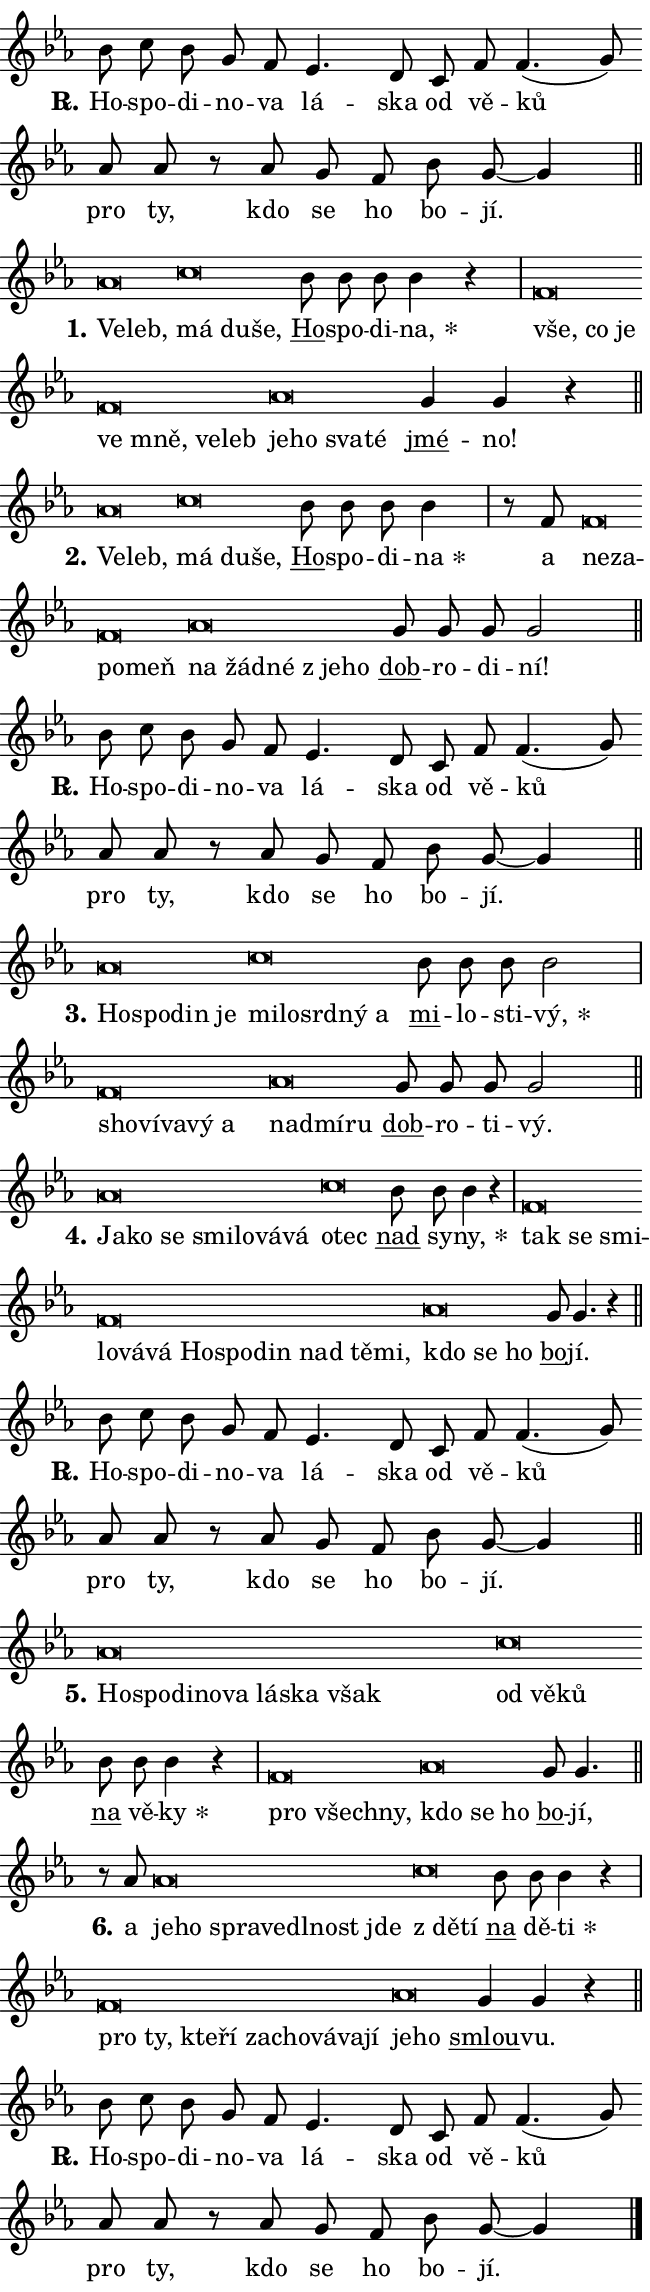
\version "2.24.0"
\header { tagline = "" }
\paper {
  indent = 0\cm
  top-margin = 0\cm
  right-margin = 0.13\cm % to fit lyric hyphens
  bottom-margin = 0\cm
  left-margin = 0\cm
  paper-width = 11\cm
  page-breaking = #ly:one-page-breaking
  system-system-spacing.basic-distance = #11
  score-system-spacing.basic-distance = #11
  ragged-last = ##f
}


%% Author: Thomas Morley
%% https://lists.gnu.org/archive/html/lilypond-user/2020-05/msg00002.html
#(define (line-position grob)
"Returns position of @var[grob} in current system:
   @code{'start}, if at first time-step
   @code{'end}, if at last time-step
   @code{'middle} otherwise
"
  (let* ((col (ly:item-get-column grob))
         (ln (ly:grob-object col 'left-neighbor))
         (rn (ly:grob-object col 'right-neighbor))
         (col-to-check-left (if (ly:grob? ln) ln col))
         (col-to-check-right (if (ly:grob? rn) rn col))
         (break-dir-left
           (and
             (ly:grob-property col-to-check-left 'non-musical #f)
             (ly:item-break-dir col-to-check-left)))
         (break-dir-right
           (and
             (ly:grob-property col-to-check-right 'non-musical #f)
             (ly:item-break-dir col-to-check-right))))
        (cond ((eqv? 1 break-dir-left) 'start)
              ((eqv? -1 break-dir-right) 'end)
              (else 'middle))))

#(define (tranparent-at-line-position vctor)
  (lambda (grob)
  "Relying on @code{line-position} select the relevant enry from @var{vctor}.
Used to determine transparency,"
    (case (line-position grob)
      ((end) (not (vector-ref vctor 0)))
      ((middle) (not (vector-ref vctor 1)))
      ((start) (not (vector-ref vctor 2))))))

noteHeadBreakVisibility =
#(define-music-function (break-visibility)(vector?)
"Makes @code{NoteHead}s transparent relying on @var{break-visibility}"
#{
  \override NoteHead.transparent =
    #(tranparent-at-line-position break-visibility)
#})

#(define delete-ledgers-for-transparent-note-heads
  (lambda (grob)
    "Reads whether a @code{NoteHead} is transparent.
If so this @code{NoteHead} is removed from @code{'note-heads} from
@var{grob}, which is supposed to be @code{LedgerLineSpanner}.
As a result ledgers are not printed for this @code{NoteHead}"
    (let* ((nhds-array (ly:grob-object grob 'note-heads))
           (nhds-list
             (if (ly:grob-array? nhds-array)
                 (ly:grob-array->list nhds-array)
                 '()))
           ;; Relies on the transparent-property being done before
           ;; Staff.LedgerLineSpanner.after-line-breaking is executed.
           ;; This is fragile ...
           (to-keep
             (remove
               (lambda (nhd)
                 (ly:grob-property nhd 'transparent #f))
               nhds-list)))
      ;; TODO find a better method to iterate over grob-arrays, similiar
      ;; to filter/remove etc for lists
      ;; For now rebuilt from scratch
      (set! (ly:grob-object grob 'note-heads)  '())
      (for-each
        (lambda (nhd)
          (ly:pointer-group-interface::add-grob grob 'note-heads nhd))
        to-keep))))

squashNotes = {
  \override NoteHead.X-extent = #'(-0.2 . 0.2)
  \override NoteHead.Y-extent = #'(-0.75 . 0)
  \override NoteHead.stencil =
    #(lambda (grob)
       (let ((pos (ly:grob-property grob 'staff-position)))
         (begin
           (if (< pos -7) (display "ERROR: Lower brevis then expected\n") (display ""))
           (if (<= pos -6) ly:text-interface::print ly:note-head::print))))
}
unSquashNotes = {
  \revert NoteHead.X-extent
  \revert NoteHead.Y-extent
  \revert NoteHead.stencil
}

hideNotes = \noteHeadBreakVisibility #begin-of-line-visible
unHideNotes = \noteHeadBreakVisibility #all-visible

% work-around for resetting accidentals
% https://lilypond.org/doc/v2.23/Documentation/notation/displaying-rhythms#unmetered-music
cadenzaMeasure = {
  \cadenzaOff
  \partial 1024 s1024
  \cadenzaOn
}

#(define-markup-command (accent layout props text) (markup?)
  "Underline accented syllable"
  (interpret-markup layout props
    #{\markup \override #'(offset . 4.3) \underline { #text }#}))

responsum = \markup \concat {
  "R" \hspace #-1.05 \path #0.1 #'((moveto 0 0.07) (lineto 0.9 0.8)) \hspace #0.05 "."
}

spaceSize = #0.6828661417322834 % exact space size for TeX Gyre Schola

\layout {
  \context {
    \Staff
    \remove "Time_signature_engraver"
    \override LedgerLineSpanner.after-line-breaking = #delete-ledgers-for-transparent-note-heads
  }
  \context {
    \Lyrics {
      \override LyricSpace.minimum-distance = \spaceSize
      \override LyricText.font-name = #"TeX Gyre Schola"
      \override LyricText.font-size = 1
      \override StanzaNumber.font-name = #"TeX Gyre Schola Bold"
      \override StanzaNumber.font-size = 1
    }
  }
  \context {
    \Score 
    \override NoteHead.text =
      #(lambda (grob) 
        (let ((pos (ly:grob-property grob 'staff-position)))
          #{\markup {
            \combine
              \halign #-0.55 \raise #(if (= pos -6) 0 0.5) \override #'(thickness . 2) \draw-line #'(3.2 . 0)
              \musicglyph "noteheads.sM1"
          }#}))
  }
}

% magnetic-lyrics.ily
%
%   written by
%     Jean Abou Samra <jean@abou-samra.fr>
%     Werner Lemberg <wl@gnu.org>
%
%   adapted by
%     Jiri Hon <jiri.hon@gmail.com>
%
% Version 2022-Apr-15

% https://www.mail-archive.com/lilypond-user@gnu.org/msg149350.html

#(define (Left_hyphen_pointer_engraver context)
   "Collect syllable-hyphen-syllable occurrences in lyrics and store
them in properties.  This engraver only looks to the left.  For
example, if the lyrics input is @code{foo -- bar}, it does the
following.

@itemize @bullet
@item
Set the @code{text} property of the @code{LyricHyphen} grob between
@q{foo} and @q{bar} to @code{foo}.

@item
Set the @code{left-hyphen} property of the @code{LyricText} grob with
text @q{foo} to the @code{LyricHyphen} grob between @q{foo} and
@q{bar}.
@end itemize

Use this auxiliary engraver in combination with the
@code{lyric-@/text::@/apply-@/magnetic-@/offset!} hook."
   (let ((hyphen #f)
         (text #f))
     (make-engraver
      (acknowledgers
       ((lyric-syllable-interface engraver grob source-engraver)
        (set! text grob)))
      (end-acknowledgers
       ((lyric-hyphen-interface engraver grob source-engraver)
        ;(when (not (grob::has-interface grob 'lyric-space-interface))
          (set! hyphen grob)));)
      ((stop-translation-timestep engraver)
       (when (and text hyphen)
         (ly:grob-set-object! text 'left-hyphen hyphen))
       (set! text #f)
       (set! hyphen #f)))))

#(define (lyric-text::apply-magnetic-offset! grob)
   "If the space between two syllables is less than the value in
property @code{LyricText@/.details@/.squash-threshold}, move the right
syllable to the left so that it gets concatenated with the left
syllable.

Use this function as a hook for
@code{LyricText@/.after-@/line-@/breaking} if the
@code{Left_@/hyphen_@/pointer_@/engraver} is active."
   (let ((hyphen (ly:grob-object grob 'left-hyphen #f)))
     (when hyphen
       (let ((left-text (ly:spanner-bound hyphen LEFT)))
         (when (grob::has-interface left-text 'lyric-syllable-interface)
           (let* ((common (ly:grob-common-refpoint grob left-text X))
                  (this-x-ext (ly:grob-extent grob common X))
                  (left-x-ext
                   (begin
                     ;; Trigger magnetism for left-text.
                     (ly:grob-property left-text 'after-line-breaking)
                     (ly:grob-extent left-text common X)))
                  ;; `delta` is the gap width between two syllables.
                  (delta (- (interval-start this-x-ext)
                            (interval-end left-x-ext)))
                  (details (ly:grob-property grob 'details))
                  (threshold (assoc-get 'squash-threshold details 0.2)))
             (when (< delta threshold)
               (let* (;; We have to manipulate the input text so that
                      ;; ligatures crossing syllable boundaries are not
                      ;; disabled.  For languages based on the Latin
                      ;; script this is essentially a beautification.
                      ;; However, for non-Western scripts it can be a
                      ;; necessity.
                      (lt (ly:grob-property left-text 'text))
                      (rt (ly:grob-property grob 'text))
                      (is-space (grob::has-interface hyphen 'lyric-space-interface))
                      (space (if is-space " " ""))
                      (extra-delta (if is-space spaceSize 0))
                      ;; Append new syllable.
                      (ltrt-space (if (and (string? lt) (string? rt))
                                (string-append lt space rt)
                                (make-concat-markup (list lt space rt))))
                      ;; Right-align `ltrt` to the right side.
                      (ltrt-space-markup (grob-interpret-markup
                               grob
                               (make-translate-markup
                                (cons (interval-length this-x-ext) 0)
                                (make-right-align-markup ltrt-space)))))
                 (begin
                   ;; Don't print `left-text`.
                   (ly:grob-set-property! left-text 'stencil #f)
                   ;; Set text and stencil (which holds all collected
                   ;; syllables so far) and shift it to the left.
                   (ly:grob-set-property! grob 'text ltrt-space)
                   (ly:grob-set-property! grob 'stencil ltrt-space-markup)
                   (ly:grob-translate-axis! grob (- (- delta extra-delta)) X))))))))))


#(define (lyric-hyphen::displace-bounds-first grob)
   ;; Make very sure this callback isn't triggered too early.
   (let ((left (ly:spanner-bound grob LEFT))
         (right (ly:spanner-bound grob RIGHT)))
     (ly:grob-property left 'after-line-breaking)
     (ly:grob-property right 'after-line-breaking)
     (ly:lyric-hyphen::print grob)))

squashThreshold = #0.4

\layout {
  \context {
    \Lyrics
    \consists #Left_hyphen_pointer_engraver
    \override LyricText.after-line-breaking =
      #lyric-text::apply-magnetic-offset!
    \override LyricHyphen.stencil = #lyric-hyphen::displace-bounds-first
    \override LyricText.details.squash-threshold = \squashThreshold
    \override LyricHyphen.minimum-distance = 0
    \override LyricHyphen.minimum-length = \squashThreshold
  }
}

squashText = \override LyricText.details.squash-threshold = 9999
unSquashText = \override LyricText.details.squash-threshold = \squashThreshold

leftText = \override LyricText.self-alignment-X = #LEFT
unLeftText = \revert LyricText.self-alignment-X

starOffset = #(lambda (grob) 
                (let ((x_offset (ly:self-alignment-interface::aligned-on-x-parent grob)))
                  (if (= x_offset 0) 0 (+ x_offset 1.2))))

star = #(define-music-function (syllable)(string?)
"Append star separator at the end of a syllable"
#{
  \once \override LyricText.X-offset = #starOffset
  \lyricmode { \markup {
    #syllable
    \override #'((font-name . "TeX Gyre Schola Bold")) \hspace #0.2 \lower #0.65 \larger "*"
  } }
#})

starAccent = #(define-music-function (syllable)(string?)
"Append star separator at the end of a syllable and make accent"
#{
  \once \override LyricText.X-offset = #starOffset
  \lyricmode { \markup {
    \accent #syllable
    \override #'((font-name . "TeX Gyre Schola Bold")) \hspace #0.2 \lower #0.65 \larger "*"
  } }
#})

breath = #(define-music-function (syllable)(string?)
"Append breathing indicator at the end of a syllable"
#{
  \lyricmode { \markup { #syllable "+" } }
#})

optionalBreath = #(define-music-function (syllable)(string?)
"Append optional breathing indicator at the end of a syllable"
#{
  \lyricmode { \markup { #syllable "(+)" } }
#})


\score {
    <<
        \new Voice = "melody" { \cadenzaOn \key es \major \relative { bes'8 c bes g f es4. d8 \bar "" c f f4.( g8)] \bar "" as as \bar "" r as g f bes g~ g4 \cadenzaMeasure \bar "||" \break } }
        \new Lyrics \lyricsto "melody" { \lyricmode { \set stanza = \responsum
Ho -- spo -- di -- no -- va lá -- ska od vě -- ků pro ty, kdo se ho bo -- jí. } }
    >>
    \layout {}
}

\score {
    <<
        \new Voice = "melody" { \cadenzaOn \key es \major \relative { \squashNotes as'\breve*1/16 \hideNotes \breve*1/16 \bar "" \unHideNotes \unSquashNotes \squashNotes c\breve*1/16 \hideNotes \breve*1/16 \breve*1/16 \bar "" \unHideNotes \unSquashNotes \bar "" bes8 bes bes bes4 r \cadenzaMeasure \bar "|" \squashNotes f\breve*1/16 \hideNotes \breve*1/16 \bar "" \breve*1/16 \bar "" \breve*1/16 \bar "" \breve*1/16 \bar "" \breve*1/16 \breve*1/16 \bar "" \unHideNotes \unSquashNotes \squashNotes as\breve*1/16 \hideNotes \breve*1/16 \bar "" \breve*1/16 \breve*1/16 \bar "" \unHideNotes \unSquashNotes \bar "" g4 g r \cadenzaMeasure \bar "||" \break } }
        \new Lyrics \lyricsto "melody" { \lyricmode { \set stanza = "1."
\leftText Ve -- \squashText leb, \unSquashText má \squashText du -- še, \unLeftText \unSquashText \markup \accent Ho -- spo -- di -- \star na, \leftText vše, \squashText co je ve mně, ve -- leb \unSquashText je -- \squashText ho sva -- té \unLeftText \unSquashText \markup \accent jmé -- no! } }
    >>
    \layout {}
}

\score {
    <<
        \new Voice = "melody" { \cadenzaOn \key es \major \relative { \squashNotes as'\breve*1/16 \hideNotes \breve*1/16 \bar "" \unHideNotes \unSquashNotes \squashNotes c\breve*1/16 \hideNotes \breve*1/16 \breve*1/16 \bar "" \unHideNotes \unSquashNotes \bar "" bes8 bes bes bes4 \cadenzaMeasure \bar "|" r8 f8 \squashNotes f\breve*1/16 \hideNotes \breve*1/16 \bar "" \breve*1/16 \breve*1/16 \bar "" \unHideNotes \unSquashNotes \squashNotes as\breve*1/16 \hideNotes \breve*1/16 \bar "" \breve*1/16 \bar "" \breve*1/16 \breve*1/16 \bar "" \unHideNotes \unSquashNotes \bar "" g8 g g g2 \cadenzaMeasure \bar "||" \break } }
        \new Lyrics \lyricsto "melody" { \lyricmode { \set stanza = "2."
\leftText Ve -- \squashText leb, \unSquashText má \squashText du -- še, \unLeftText \unSquashText \markup \accent Ho -- spo -- di -- \star na a \leftText ne -- \squashText za -- po -- meň \unSquashText na \squashText žád -- né "z je" -- ho \unLeftText \unSquashText \markup \accent dob -- ro -- di -- ní! } }
    >>
    \layout {}
}

\score {
    <<
        \new Voice = "melody" { \cadenzaOn \key es \major \relative { bes'8 c bes g f es4. d8 \bar "" c f f4.( g8)] \bar "" as as \bar "" r as g f bes g~ g4 \cadenzaMeasure \bar "||" \break } }
        \new Lyrics \lyricsto "melody" { \lyricmode { \set stanza = \responsum
Ho -- spo -- di -- no -- va lá -- ska od vě -- ků pro ty, kdo se ho bo -- jí. } }
    >>
    \layout {}
}

\score {
    <<
        \new Voice = "melody" { \cadenzaOn \key es \major \relative { \squashNotes as'\breve*1/16 \hideNotes \breve*1/16 \bar "" \breve*1/16 \breve*1/16 \bar "" \unHideNotes \unSquashNotes \squashNotes c\breve*1/16 \hideNotes \breve*1/16 \bar "" \breve*1/16 \bar "" \breve*1/16 \breve*1/16 \bar "" \unHideNotes \unSquashNotes \bar "" bes8 bes bes bes2 \cadenzaMeasure \bar "|" \squashNotes f\breve*1/16 \hideNotes \breve*1/16 \bar "" \breve*1/16 \bar "" \breve*1/16 \breve*1/16 \bar "" \unHideNotes \unSquashNotes \squashNotes as\breve*1/16 \hideNotes \breve*1/16 \breve*1/16 \bar "" \unHideNotes \unSquashNotes \bar "" g8 g g g2 \cadenzaMeasure \bar "||" \break } }
        \new Lyrics \lyricsto "melody" { \lyricmode { \set stanza = "3."
\leftText Ho -- \squashText spo -- din je \unSquashText mi -- \squashText lo -- srd -- ný a \unLeftText \unSquashText \markup \accent mi -- lo -- sti -- \star vý, \leftText sho -- \squashText ví -- va -- vý a \unSquashText nad -- \squashText mí -- ru \unLeftText \unSquashText \markup \accent dob -- ro -- ti -- vý. } }
    >>
    \layout {}
}

\score {
    <<
        \new Voice = "melody" { \cadenzaOn \key es \major \relative { \squashNotes as'\breve*1/16 \hideNotes \breve*1/16 \bar "" \breve*1/16 \bar "" \breve*1/16 \bar "" \breve*1/16 \bar "" \breve*1/16 \breve*1/16 \bar "" \unHideNotes \unSquashNotes \squashNotes c\breve*1/16 \hideNotes \breve*1/16 \bar "" \unHideNotes \unSquashNotes \bar "" bes8 bes bes4 r \cadenzaMeasure \bar "|" \squashNotes f\breve*1/16 \hideNotes \breve*1/16 \bar "" \breve*1/16 \bar "" \breve*1/16 \bar "" \breve*1/16 \bar "" \breve*1/16 \bar "" \breve*1/16 \bar "" \breve*1/16 \bar "" \breve*1/16 \bar "" \breve*1/16 \bar "" \breve*1/16 \breve*1/16 \bar "" \unHideNotes \unSquashNotes \squashNotes as\breve*1/16 \hideNotes \breve*1/16 \breve*1/16 \bar "" \unHideNotes \unSquashNotes \bar "" g8 g4. r4 \cadenzaMeasure \bar "||" \break } }
        \new Lyrics \lyricsto "melody" { \lyricmode { \set stanza = "4."
\leftText Ja -- \squashText ko se smi -- lo -- vá -- vá \unSquashText o -- \squashText tec \unLeftText \unSquashText \markup \accent nad sy -- \star ny, \leftText tak \squashText se smi -- lo -- vá -- vá Ho -- spo -- din nad tě -- mi, \unSquashText kdo \squashText se ho \unLeftText \unSquashText \markup \accent bo -- jí. } }
    >>
    \layout {}
}

\score {
    <<
        \new Voice = "melody" { \cadenzaOn \key es \major \relative { bes'8 c bes g f es4. d8 \bar "" c f f4.( g8)] \bar "" as as \bar "" r as g f bes g~ g4 \cadenzaMeasure \bar "||" \break } }
        \new Lyrics \lyricsto "melody" { \lyricmode { \set stanza = \responsum
Ho -- spo -- di -- no -- va lá -- ska od vě -- ků pro ty, kdo se ho bo -- jí. } }
    >>
    \layout {}
}

\score {
    <<
        \new Voice = "melody" { \cadenzaOn \key es \major \relative { \squashNotes as'\breve*1/16 \hideNotes \breve*1/16 \bar "" \breve*1/16 \bar "" \breve*1/16 \bar "" \breve*1/16 \bar "" \breve*1/16 \bar "" \breve*1/16 \breve*1/16 \bar "" \unHideNotes \unSquashNotes \squashNotes c\breve*1/16 \hideNotes \breve*1/16 \breve*1/16 \bar "" \unHideNotes \unSquashNotes \bar "" bes8 bes bes4 r \cadenzaMeasure \bar "|" \squashNotes f\breve*1/16 \hideNotes \breve*1/16 \breve*1/16 \bar "" \unHideNotes \unSquashNotes \squashNotes as\breve*1/16 \hideNotes \breve*1/16 \breve*1/16 \bar "" \unHideNotes \unSquashNotes \bar "" g8 g4. \cadenzaMeasure \bar "||" \break } }
        \new Lyrics \lyricsto "melody" { \lyricmode { \set stanza = "5."
\leftText Ho -- \squashText spo -- di -- no -- va lá -- ska však \unSquashText od \squashText vě -- ků \unLeftText \unSquashText \markup \accent na vě -- \star ky \leftText pro \squashText všech -- ny, \unSquashText kdo \squashText se ho \unLeftText \unSquashText \markup \accent bo -- jí, } }
    >>
    \layout {}
}

\score {
    <<
        \new Voice = "melody" { \cadenzaOn \key es \major \relative { r8 as'8 \squashNotes as\breve*1/16 \hideNotes \breve*1/16 \bar "" \breve*1/16 \bar "" \breve*1/16 \bar "" \breve*1/16 \bar "" \breve*1/16 \breve*1/16 \bar "" \unHideNotes \unSquashNotes \squashNotes c\breve*1/16 \hideNotes \breve*1/16 \bar "" \unHideNotes \unSquashNotes \bar "" bes8 bes bes4 r \cadenzaMeasure \bar "|" \squashNotes f\breve*1/16 \hideNotes \breve*1/16 \bar "" \breve*1/16 \bar "" \breve*1/16 \bar "" \breve*1/16 \bar "" \breve*1/16 \bar "" \breve*1/16 \bar "" \breve*1/16 \breve*1/16 \bar "" \unHideNotes \unSquashNotes \squashNotes as\breve*1/16 \hideNotes \breve*1/16 \bar "" \unHideNotes \unSquashNotes \bar "" g4 g r \cadenzaMeasure \bar "||" \break } }
        \new Lyrics \lyricsto "melody" { \lyricmode { \set stanza = "6."
a \leftText je -- \squashText ho spra -- ve -- dl -- nost jde \unSquashText "z dě" -- \squashText tí \unLeftText \unSquashText \markup \accent na dě -- \star ti \leftText pro \squashText ty, kte -- ří za -- cho -- vá -- va -- jí \unSquashText je -- \squashText ho \unLeftText \unSquashText \markup \accent smlou -- vu. } }
    >>
    \layout {}
}

\score {
    <<
        \new Voice = "melody" { \cadenzaOn \key es \major \relative { bes'8 c bes g f es4. d8 \bar "" c f f4.( g8)] \bar "" as as \bar "" r as g f bes g~ g4 \cadenzaMeasure \bar "||" \break } \bar "|." }
        \new Lyrics \lyricsto "melody" { \lyricmode { \set stanza = \responsum
Ho -- spo -- di -- no -- va lá -- ska od vě -- ků pro ty, kdo se ho bo -- jí. } }
    >>
    \layout {}
}
